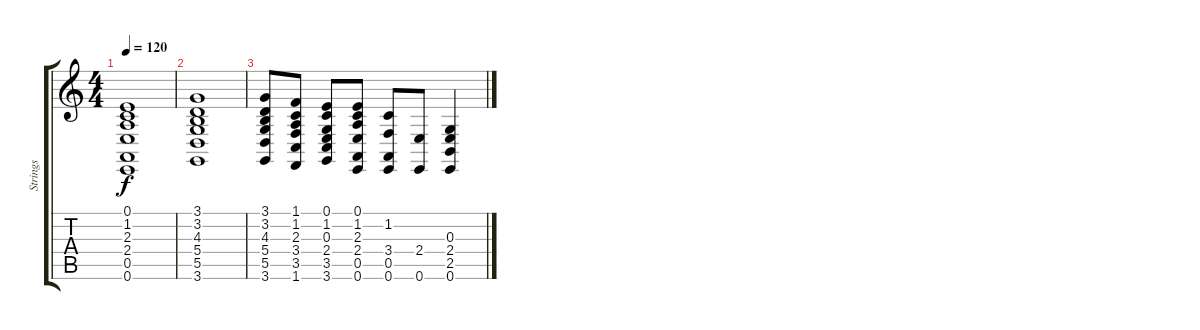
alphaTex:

\track ("Strings" "Strings") {instrument stringensemble1}
\staff {score tabs}
\tuning (E4 B3 G3 D3 A2 E2) {hide}
\ts (4 4)
\tempo 120
\clef g2
\ks c
(0.1 1.2 2.3 2.4 0.5 0.6).1{dy f} |
(3.1 3.2 4.3 5.4 5.5 3.6).1 |
(3.1 3.2 4.3 5.4 5.5 3.6).8 (1.1 1.2 2.3 3.4 3.5 1.6).8 (0.1 1.2 0.3 2.4 3.5 3.6).8 (0.1 1.2 2.3 2.4 0.5 0.6).8 (1.2 3.4 0.5 0.6).8 (2.4 0.6).8 (0.3 2.4 2.5 0.6).4
